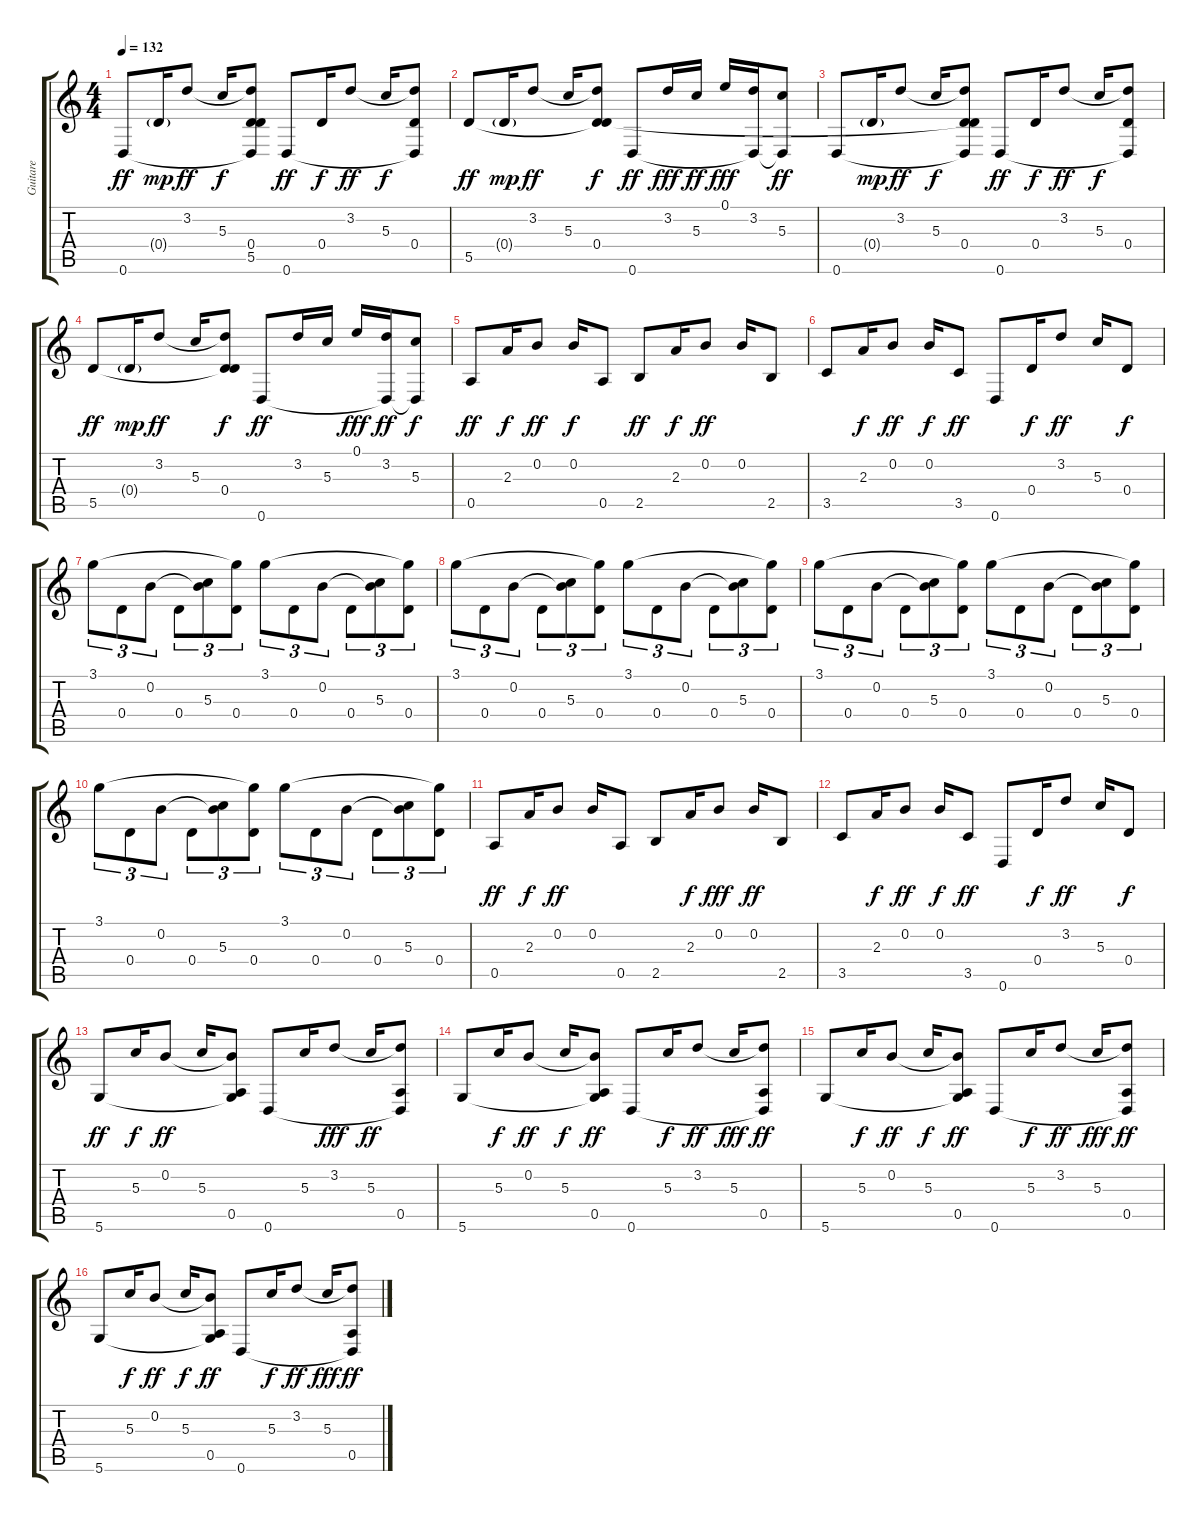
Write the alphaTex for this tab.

\track ("Guitare" "Guitare") {instrument acousticguitarsteel}
\staff {score tabs}
\tuning (E4 B3 G3 D3 A2 D2) {hide}
\ts (4 4)
\tempo 132
\clef g2
\ks c
0.6.8{dy ff} 0.4{g}.16{dy mp} 3.2.8{dy ff} 5.3.16{dy f} (3.2{t} 0.4 5.5{t} 0.6{t}).8 0.6.8{dy ff} 0.4.16{dy f} 3.2.8{dy ff} 5.3.16{dy f} (3.2{t} 0.4 0.6{t}).8 |
5.5.8{dy ff} 0.4{g}.16{dy mp} 3.2.8{dy ff} 5.3.16 (3.2{t} 0.4 5.5{t}).8{dy f} 0.6.8{dy ff} 3.2.16{dy fff} 5.3.16{dy ff} 0.1.16{dy fff} (3.2 0.6{t}).16 (5.3 0.6{t}).8{dy ff} |
0.6.8 0.4{g}.16{dy mp} 3.2.8{dy ff} 5.3.16{dy f} (3.2{t} 0.4 5.5{t} 0.6{t}).8 0.6.8{dy ff} 0.4.16{dy f} 3.2.8{dy ff} 5.3.16{dy f} (3.2{t} 0.4 0.6{t}).8 |
5.5.8{dy ff} 0.4{g}.16{dy mp} 3.2.8{dy ff} 5.3.16 (3.2{t} 0.4 5.5{t}).8{dy f} 0.6.8{dy ff} 3.2.16 5.3.16 0.1.16{dy fff} (3.2 0.6{t}).16{dy ff} (5.3 0.6{t}).8{dy f} |
0.5.8{dy ff} 2.3.16{dy f} 0.2.8{dy ff} 0.2.16{dy f} 0.5.8 2.5.8{dy ff} 2.3.16{dy f} 0.2.8{dy ff} 0.2.16 2.5.8 |
3.5.8 2.3.16{dy f} 0.2.8{dy ff} 0.2.16{dy f} 3.5.8{dy ff} 0.6.8 0.4.16{dy f} 3.2.8{dy ff} 5.3.16 0.4.8{dy f} |
3.1.8{tu (3 2)} 0.4.8{tu (3 2)} 0.2.8{tu (3 2)} 0.4.8{tu (3 2)} (0.2{t} 5.3).8{tu (3 2)} (3.1{t} 0.4).8{tu (3 2)} 3.1.8{tu (3 2)} 0.4.8{tu (3 2)} 0.2.8{tu (3 2)} 0.4.8{tu (3 2)} (0.2{t} 5.3).8{tu (3 2)} (3.1{t} 0.4).8{tu (3 2)} |
3.1.8{tu (3 2)} 0.4.8{tu (3 2)} 0.2.8{tu (3 2)} 0.4.8{tu (3 2)} (0.2{t} 5.3).8{tu (3 2)} (3.1{t} 0.4).8{tu (3 2)} 3.1.8{tu (3 2)} 0.4.8{tu (3 2)} 0.2.8{tu (3 2)} 0.4.8{tu (3 2)} (0.2{t} 5.3).8{tu (3 2)} (3.1{t} 0.4).8{tu (3 2)} |
3.1.8{tu (3 2)} 0.4.8{tu (3 2)} 0.2.8{tu (3 2)} 0.4.8{tu (3 2)} (0.2{t} 5.3).8{tu (3 2)} (3.1{t} 0.4).8{tu (3 2)} 3.1.8{tu (3 2)} 0.4.8{tu (3 2)} 0.2.8{tu (3 2)} 0.4.8{tu (3 2)} (0.2{t} 5.3).8{tu (3 2)} (3.1{t} 0.4).8{tu (3 2)} |
3.1.8{tu (3 2)} 0.4.8{tu (3 2)} 0.2.8{tu (3 2)} 0.4.8{tu (3 2)} (0.2{t} 5.3).8{tu (3 2)} (3.1{t} 0.4).8{tu (3 2)} 3.1.8{tu (3 2)} 0.4.8{tu (3 2)} 0.2.8{tu (3 2)} 0.4.8{tu (3 2)} (0.2{t} 5.3).8{tu (3 2)} (3.1{t} 0.4).8{tu (3 2)} |
0.5.8{dy ff} 2.3.16{dy f} 0.2.8{dy ff} 0.2.16 0.5.8 2.5.8 2.3.16{dy f} 0.2.8{dy fff} 0.2.16{dy ff} 2.5.8 |
3.5.8 2.3.16{dy f} 0.2.8{dy ff} 0.2.16{dy f} 3.5.8{dy ff} 0.6.8 0.4.16{dy f} 3.2.8{dy ff} 5.3.16 0.4.8{dy f} |
5.6.8{dy ff} 5.3.16{dy f} 0.2.8{dy ff} 5.3.16 (0.2{t} 0.5 5.6{t}).8 0.6.8 5.3.16 3.2.8{dy fff} 5.3.16{dy ff} (3.2{t} 0.5 0.6{t}).8 |
5.6.8 5.3.16{dy f} 0.2.8{dy ff} 5.3.16{dy f} (0.2{t} 0.5 5.6{t}).8{dy ff} 0.6.8 5.3.16{dy f} 3.2.8{dy ff} 5.3.16{dy fff} (3.2{t} 0.5 0.6{t}).8{dy ff} |
5.6.8 5.3.16{dy f} 0.2.8{dy ff} 5.3.16{dy f} (0.2{t} 0.5 5.6{t}).8{dy ff} 0.6.8 5.3.16{dy f} 3.2.8{dy ff} 5.3.16{dy fff} (3.2{t} 0.5 0.6{t}).8{dy ff} |
5.6.8 5.3.16{dy f} 0.2.8{dy ff} 5.3.16{dy f} (0.2{t} 0.5 5.6{t}).8{dy ff} 0.6.8 5.3.16{dy f} 3.2.8{dy ff} 5.3.16{dy fff} (3.2{t} 0.5 0.6{t}).8{dy ff}
